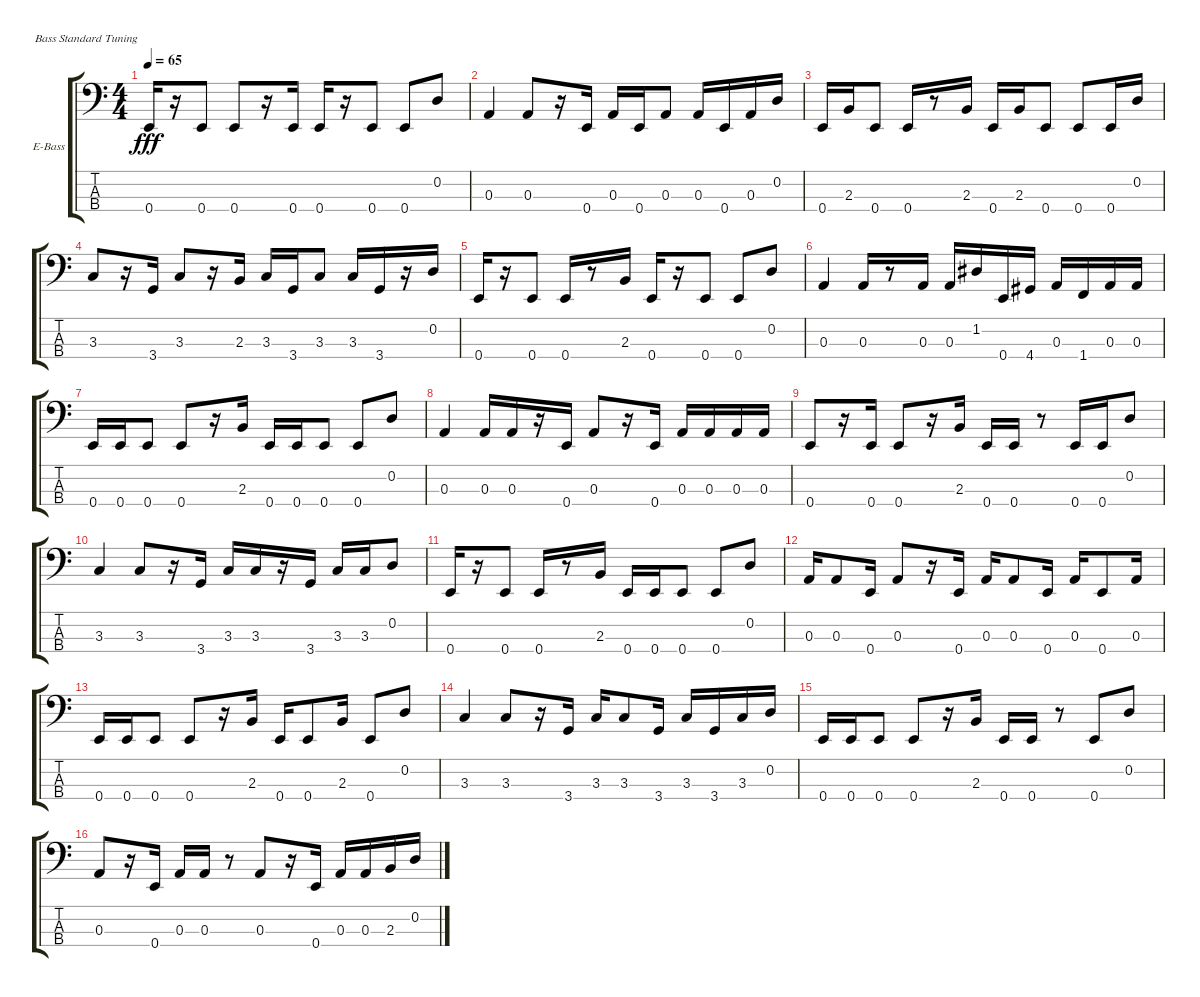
\bracketExtendMode groupsimilarinstruments
\firstSystemTrackNameOrientation horizontal
\otherSystemsTrackNameOrientation horizontal
\track ("Electric Bass" "E-Bass") {instrument electricbassfinger}
\staff {score tabs}
\tuning (G2 D2 A1 E1)
\ts (4 4)
\tempo 65
\clef f4
\scale
0.333333
\ks c
0.4.16{dy fff} r.16 0.4.8 0.4.8 r.16 0.4.16 0.4.16 r.16 0.4.8 0.4.8 0.2.8 |
\scale
0.333333 0.3.4 0.3.8 r.16 0.4.16 0.3.16 0.4.16 0.3.8 0.3.16 0.4.16 0.3.16 0.2.16 |
\scale
0.333333 0.4.16 2.3.16 0.4.8 0.4.16 r.8 2.3.16 0.4.16 2.3.16 0.4.8 0.4.8 0.4.16 0.2.16 |
\scale
0.333333 3.3.8 r.16 3.4.16 3.3.8 r.16 2.3.16 3.3.16 3.4.16 3.3.8 3.3.16 3.4.16 r.16 0.2.16 |
\scale
0.333333 0.4.16 r.16 0.4.8 0.4.16 r.8 2.3.16 0.4.16 r.16 0.4.8 0.4.8 0.2.8 |
\scale
0.333333 0.3.4 0.3.16 r.8 0.3.16 0.3.16 1.2.16 0.4.16 4.4.16 0.3.16 1.4.16 0.3.16 0.3.16 |
\scale
0.333333 0.4.16 0.4.16 0.4.8 0.4.8 r.16 2.3.16 0.4.16 0.4.16 0.4.8 0.4.8 0.2.8 |
\scale
0.333333 0.3.4 0.3.16 0.3.16 r.16 0.4.16 0.3.8 r.16 0.4.16 0.3.16 0.3.16 0.3.16 0.3.16 |
\scale
0.333333 0.4.8 r.16 0.4.16 0.4.8 r.16 2.3.16 0.4.16 0.4.16 r.8 0.4.16 0.4.16 0.2.8 |
\scale
0.333333 3.3.4 3.3.8 r.16 3.4.16 3.3.16 3.3.16 r.16 3.4.16 3.3.16 3.3.16 0.2.8 |
\scale
0.333333 0.4.16 r.16 0.4.8 0.4.16 r.8 2.3.16 0.4.16 0.4.16 0.4.8 0.4.8 0.2.8 |
\scale
0.333333 0.3.16 0.3.8 0.4.16 0.3.8 r.16 0.4.16 0.3.16 0.3.8 0.4.16 0.3.16 0.4.8 0.3.16 |
\scale
0.333333 0.4.16 0.4.16 0.4.8 0.4.8 r.16 2.3.16 0.4.16 0.4.8 2.3.16 0.4.8 0.2.8 |
\scale
0.333333 3.3.4 3.3.8 r.16 3.4.16 3.3.16 3.3.8 3.4.16 3.3.16 3.4.16 3.3.16 0.2.16 |
\scale
0.333333 0.4.16 0.4.16 0.4.8 0.4.8 r.16 2.3.16 0.4.16 0.4.16 r.8 0.4.8 0.2.8 |
\scale
0.333333 0.3.8 r.16 0.4.16 0.3.16 0.3.16 r.8 0.3.8 r.16 0.4.16 0.3.16 0.3.16 2.3.16 0.2.16
